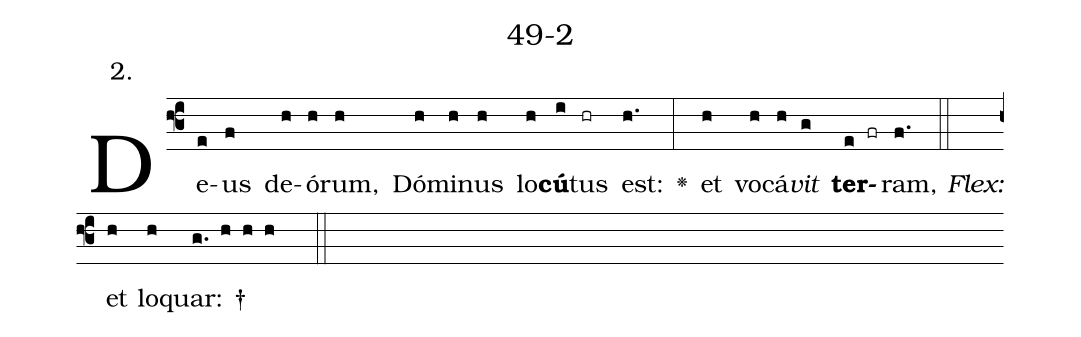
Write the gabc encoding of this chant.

name: 49-2;
annotation: 2.;
%%
(f3)De(e)us(f) de(h)ó(h)rum,(h) Dó(h)mi(h)nus(h) lo(h)<b>cú</b>(i)tus(hr) est:(h.) <v>\greheightstar</v>(:) et(h) vo(h)cá(h)<i>vit</i>(g) <b>ter</b>(e fr)ram,(f.) (::)
<i>Flex:</i>()  et(h) lo(h)quar: †(g. h h h  ::)

%E(h) u(h) o(h) u(g) a(e) e.(f.) (::)
